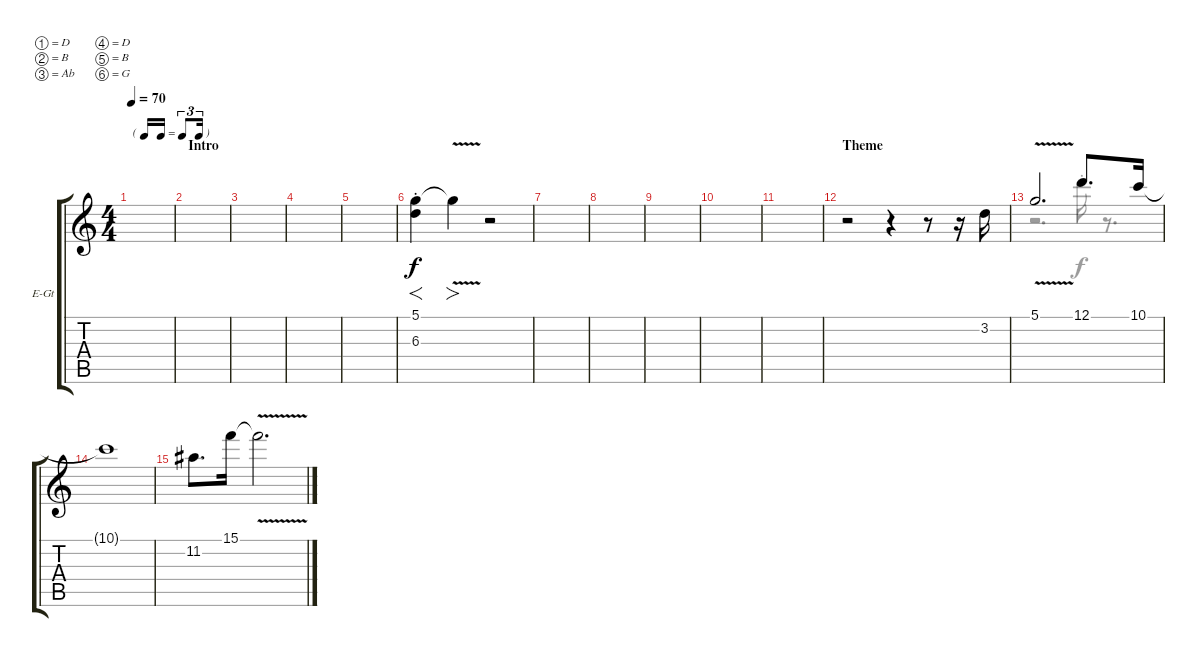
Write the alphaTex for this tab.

\bracketExtendMode groupsimilarinstruments
\firstSystemTrackNameOrientation horizontal
\otherSystemsTrackNameOrientation horizontal
\track ("SGuitar" "E-Gt") {instrument overdrivenguitar}
\staff {score tabs}
\tuning (D4 B3 Ab3 D3 B2 G2)
\voice
\ts (4 4)
\tf triplet16th
\tempo 70
\clef g2
\ks c
|
\section ("" "Intro")
|
\ks aminor
|
|
|
(5.1 6.3{st}).4{f} 5.1{v t}.4{fo} r.2 |
|
|
|
|
|
\section ("" "Theme")
r.2 r.4 r.8 r.16 3.2.16{dy f} |
5.1{v}.2{d} 12.1.8{d} 10.1.16 |
10.1{t}.1 |
11.2.8{d} 15.1.16 15.1{v t}.2{d} |
\voice
\clef g2
\ottava regular
\simile none
\ks c
|
|
\ks aminor
|
|
|
|
|
|
|
|
|
|
r.2{d} 12.1{st}.16 r.8{d} |
|
|
